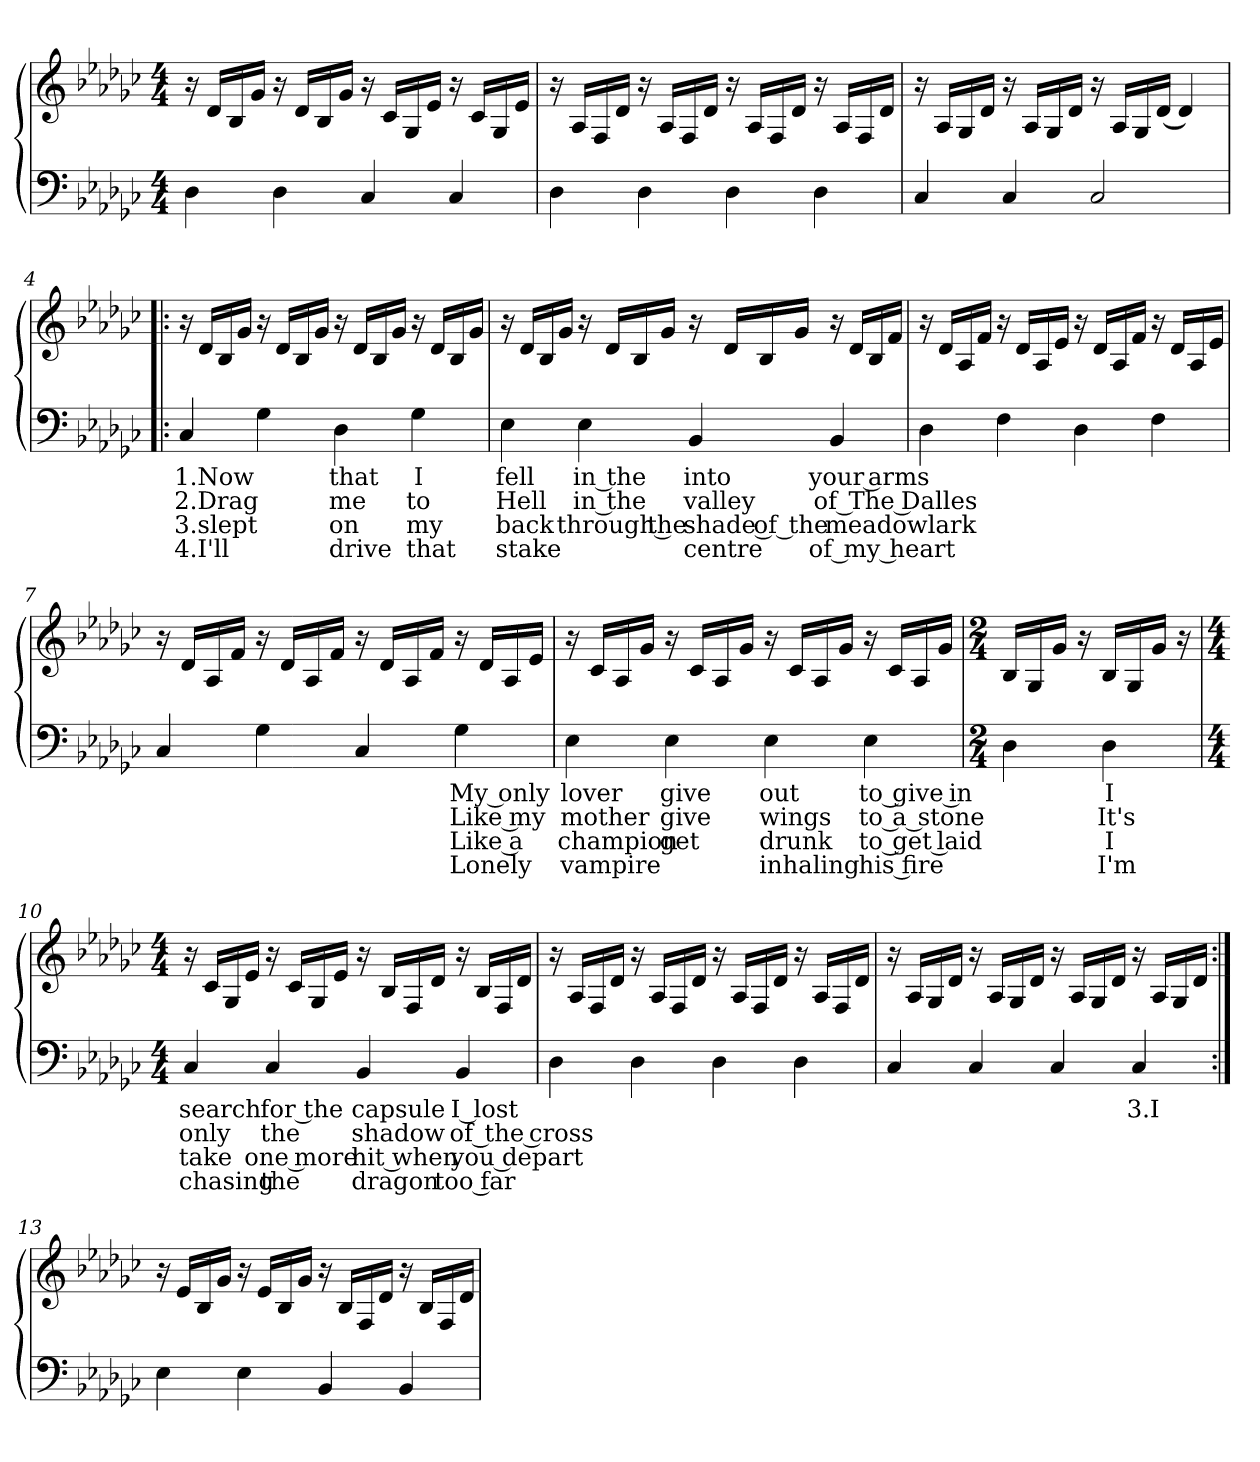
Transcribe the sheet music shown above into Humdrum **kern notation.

**kern	**text	**text	**text	**text	**kern	**dynam
*part1	*part1	*part1	*part1	*part1	*part1	*part1
*staff2	*staff2	*staff2	*staff2	*staff2	*staff1	*staff1/2
*clefF4	*	*	*	*	*clefG2	*
*k[b-e-a-d-g-c-]	*	*	*	*	*k[b-e-a-d-g-c-]	*
*M4/4	*	*	*	*	*M4/4	*
=1	=1	=1	=1	=1	=1	=1
!	!	!	!	!	!	!LO:DY:a
4D-\	.	.	.	.	16r	M.M. = 80
.	.	.	.	.	16d-/LL	.
.	.	.	.	.	16B-/	.
.	.	.	.	.	16g-/JJ	.
4D-\	.	.	.	.	16r	.
.	.	.	.	.	16d-/LL	.
.	.	.	.	.	16B-/	.
.	.	.	.	.	16g-/JJ	.
4C-/	.	.	.	.	16r	.
.	.	.	.	.	16c-/LL	.
.	.	.	.	.	16G-/	.
.	.	.	.	.	16e-/JJ	.
4C-/	.	.	.	.	16r	.
.	.	.	.	.	16c-/LL	.
.	.	.	.	.	16G-/	.
.	.	.	.	.	16e-/JJ	.
=2	=2	=2	=2	=2	=2	=2
4D-\	.	.	.	.	16r	.
.	.	.	.	.	16A-/LL	.
.	.	.	.	.	16F/	.
.	.	.	.	.	16d-/JJ	.
4D-\	.	.	.	.	16r	.
.	.	.	.	.	16A-/LL	.
.	.	.	.	.	16F/	.
.	.	.	.	.	16d-/JJ	.
4D-\	.	.	.	.	16r	.
.	.	.	.	.	16A-/LL	.
.	.	.	.	.	16F/	.
.	.	.	.	.	16d-/JJ	.
4D-\	.	.	.	.	16r	.
.	.	.	.	.	16A-/LL	.
.	.	.	.	.	16F/	.
.	.	.	.	.	16d-/JJ	.
!!LO:LB:g=z
=3	=3	=3	=3	=3	=3	=3
4C-/	.	.	.	.	16r	.
.	.	.	.	.	16A-/LL	.
.	.	.	.	.	16G-/	.
.	.	.	.	.	16d-/JJ	.
4C-/	.	.	.	.	16r	.
.	.	.	.	.	16A-/LL	.
.	.	.	.	.	16G-/	.
.	.	.	.	.	16d-/JJ	.
2C-/	.	.	.	.	16r	.
.	.	.	.	.	16A-/LL	.
.	.	.	.	.	16G-/	.
.	.	.	.	.	(16d-/JJ	.
.	.	.	.	.	4d-/)	.
=4!|:	=4!|:	=4!|:	=4!|:	=4!|:	=4!|:	=4!|:
4C-/	1.Now	2.Drag	3.slept	4.I'll	16r	.
.	.	.	.	.	16d-/LL	.
.	.	.	.	.	16B-/	.
.	.	.	.	.	16g-/JJ	.
4G-\	.	.	.	.	16r	.
.	.	.	.	.	16d-/LL	.
.	.	.	.	.	16B-/	.
.	.	.	.	.	16g-/JJ	.
4D-\	that	me	on	drive	16r	.
.	.	.	.	.	16d-/LL	.
.	.	.	.	.	16B-/	.
.	.	.	.	.	16g-/JJ	.
4G-\	I	to	my	that	16r	.
.	.	.	.	.	16d-/LL	.
.	.	.	.	.	16B-/	.
.	.	.	.	.	16g-/JJ	.
!!LO:LB:g=z
=5	=5	=5	=5	=5	=5	=5
4E-\	fell	Hell	back	stake	16r	.
.	.	.	.	.	16d-/LL	.
.	.	.	.	.	16B-/	.
.	.	.	.	.	16g-/JJ	.
4E-\	in the	in the	through the	.	16r	.
.	.	.	.	.	16d-/LL	.
.	.	.	.	.	16B-/	.
.	.	.	.	.	16g-/JJ	.
4BB-/	into	valley	shade of the	centre	16r	.
.	.	.	.	.	16d-/LL	.
.	.	.	.	.	16B-/	.
.	.	.	.	.	16g-/JJ	.
4BB-/	your arms	of The Dalles	meadowlark	of my heart	16r	.
.	.	.	.	.	16d-/LL	.
.	.	.	.	.	16B-/	.
.	.	.	.	.	16f/JJ	.
=6	=6	=6	=6	=6	=6	=6
4D-\	.	.	.	.	16r	.
.	.	.	.	.	16d-/LL	.
.	.	.	.	.	16A-/	.
.	.	.	.	.	16f/JJ	.
4F\	.	.	.	.	16r	.
.	.	.	.	.	16d-/LL	.
.	.	.	.	.	16A-/	.
.	.	.	.	.	16e-/JJ	.
4D-\	.	.	.	.	16r	.
.	.	.	.	.	16d-/LL	.
.	.	.	.	.	16A-/	.
.	.	.	.	.	16f/JJ	.
4F\	.	.	.	.	16r	.
.	.	.	.	.	16d-/LL	.
.	.	.	.	.	16A-/	.
.	.	.	.	.	16e-/JJ	.
!!LO:LB:g=z
=7	=7	=7	=7	=7	=7	=7
4C-/	.	.	.	.	16r	.
.	.	.	.	.	16d-/LL	.
.	.	.	.	.	16A-/	.
.	.	.	.	.	16f/JJ	.
4G-\	.	.	.	.	16r	.
.	.	.	.	.	16d-/LL	.
.	.	.	.	.	16A-/	.
.	.	.	.	.	16f/JJ	.
4C-/	.	.	.	.	16r	.
.	.	.	.	.	16d-/LL	.
.	.	.	.	.	16A-/	.
.	.	.	.	.	16f/JJ	.
4G-\	My only	Like my	Like a	Lonely	16r	.
.	.	.	.	.	16d-/LL	.
.	.	.	.	.	16A-/	.
.	.	.	.	.	16e-/JJ	.
=8	=8	=8	=8	=8	=8	=8
4E-\	lover	mother	champion	vampire	16r	.
.	.	.	.	.	16c-/LL	.
.	.	.	.	.	16A-/	.
.	.	.	.	.	16g-/JJ	.
4E-\	give	give	get	.	16r	.
.	.	.	.	.	16c-/LL	.
.	.	.	.	.	16A-/	.
.	.	.	.	.	16g-/JJ	.
4E-\	out	wings	drunk	inhaling	16r	.
.	.	.	.	.	16c-/LL	.
.	.	.	.	.	16A-/	.
.	.	.	.	.	16g-/JJ	.
4E-\	to give in	to a stone	to get laid	his fire	16r	.
.	.	.	.	.	16c-/LL	.
.	.	.	.	.	16A-/	.
.	.	.	.	.	16g-/JJ	.
!!LO:PB:g=z
=9	=9	=9	=9	=9	=9	=9
*M2/4	*	*	*	*	*M2/4	*
4D-\	.	.	.	.	16B-/LL	.
.	.	.	.	.	16G-/	.
.	.	.	.	.	16g-/JJ	.
.	.	.	.	.	16r	.
4D-\	I	It's	I	I'm	16B-/LL	.
.	.	.	.	.	16G-/	.
.	.	.	.	.	16g-/JJ	.
.	.	.	.	.	16r	.
=10	=10	=10	=10	=10	=10	=10
*M4/4	*	*	*	*	*M4/4	*
4C-/	search	only	take	chasing	16r	.
.	.	.	.	.	16c-/LL	.
.	.	.	.	.	16G-/	.
.	.	.	.	.	16e-/JJ	.
4C-/	for the	the	one more	the	16r	.
.	.	.	.	.	16c-/LL	.
.	.	.	.	.	16G-/	.
.	.	.	.	.	16e-/JJ	.
4BB-/	capsule	shadow	hit when	dragon	16r	.
.	.	.	.	.	16B-/LL	.
.	.	.	.	.	16F/	.
.	.	.	.	.	16d-/JJ	.
4BB-/	I lost	of the cross	you depart	too far	16r	.
.	.	.	.	.	16B-/LL	.
.	.	.	.	.	16F/	.
.	.	.	.	.	16d-/JJ	.
!!LO:LB:g=z
=11	=11	=11	=11	=11	=11	=11
4D-\	.	.	.	.	16r	.
.	.	.	.	.	16A-/LL	.
.	.	.	.	.	16F/	.
.	.	.	.	.	16d-/JJ	.
4D-\	.	.	.	.	16r	.
.	.	.	.	.	16A-/LL	.
.	.	.	.	.	16F/	.
.	.	.	.	.	16d-/JJ	.
4D-\	.	.	.	.	16r	.
.	.	.	.	.	16A-/LL	.
.	.	.	.	.	16F/	.
.	.	.	.	.	16d-/JJ	.
4D-\	.	.	.	.	16r	.
.	.	.	.	.	16A-/LL	.
.	.	.	.	.	16F/	.
.	.	.	.	.	16d-/JJ	.
=12	=12	=12	=12	=12	=12	=12
4C-/	.	.	.	.	16r	.
.	.	.	.	.	16A-/LL	.
.	.	.	.	.	16G-/	.
.	.	.	.	.	16d-/JJ	.
4C-/	.	.	.	.	16r	.
.	.	.	.	.	16A-/LL	.
.	.	.	.	.	16G-/	.
.	.	.	.	.	16d-/JJ	.
4C-/	.	.	.	.	16r	.
.	.	.	.	.	16A-/LL	.
.	.	.	.	.	16G-/	.
.	.	.	.	.	16d-/JJ	.
4C-/	3.I	.	.	.	16r	.
.	.	.	.	.	16A-/LL	.
.	.	.	.	.	16G-/	.
.	.	.	.	.	16d-/JJ	.
!!LO:LB:g=z
=13:|!	=13:|!	=13:|!	=13:|!	=13:|!	=13:|!	=13:|!
4E-\	.	.	.	.	16r	.
.	.	.	.	.	16e-/LL	.
.	.	.	.	.	16B-/	.
.	.	.	.	.	16g-/JJ	.
4E-\	.	.	.	.	16r	.
.	.	.	.	.	16e-/LL	.
.	.	.	.	.	16B-/	.
.	.	.	.	.	16g-/JJ	.
4BB-/	.	.	.	.	16r	.
.	.	.	.	.	16B-/LL	.
.	.	.	.	.	16F/	.
.	.	.	.	.	16d-/JJ	.
4BB-/	.	.	.	.	16r	.
.	.	.	.	.	16B-/LL	.
.	.	.	.	.	16F/	.
.	.	.	.	.	16d-/JJ	.
=	=	=	=	=	=	=
*-	*-	*-	*-	*-	*-	*-
